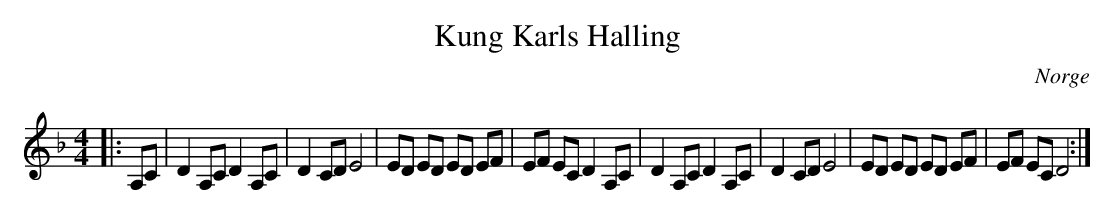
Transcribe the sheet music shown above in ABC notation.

X:1
T:Kung Karls Halling
O:Norge
M:4/4
L:1/8
K:Dm
|: A,C | D2 A,C D2 A,C | D2 CD E4 | ED ED ED EF | EF EC D2 A,C | D2 A,C D2 A,C | D2 CD E4 | ED ED ED EF | EF EC D4 :|
